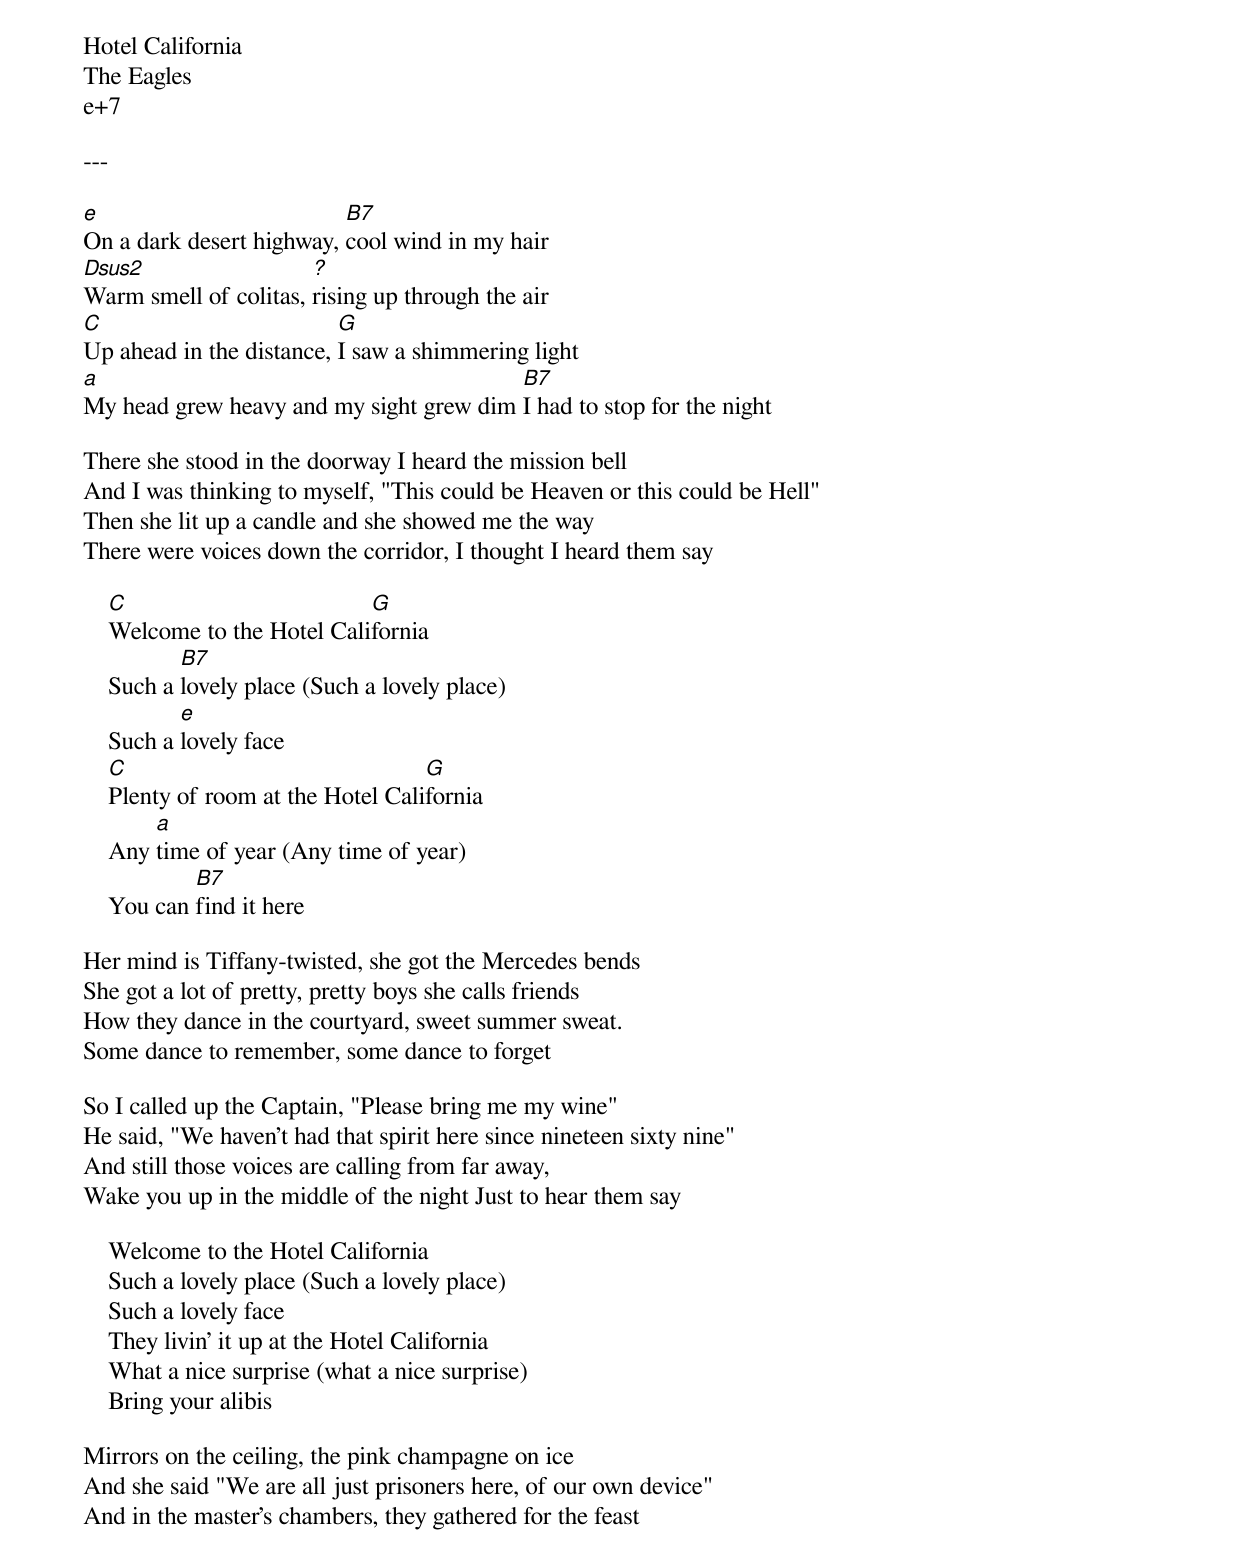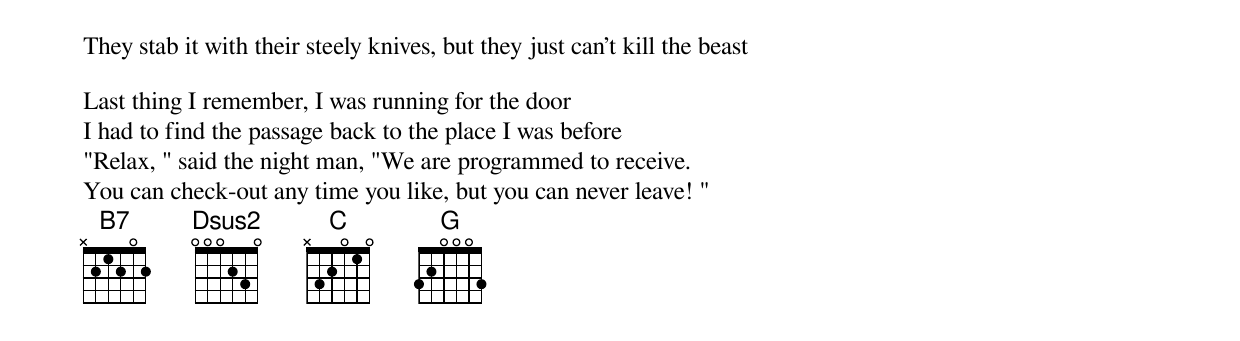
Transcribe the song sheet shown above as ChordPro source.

Hotel California
The Eagles
e+7

---

[e]On a dark desert highway, [B7]cool wind in my hair
[Dsus2]Warm smell of colitas, [?]rising up through the air
[C]Up ahead in the distance, [G]I saw a shimmering light
[a]My head grew heavy and my sight grew dim [B7]I had to stop for the night

There she stood in the doorway I heard the mission bell
And I was thinking to myself, "This could be Heaven or this could be Hell"
Then she lit up a candle and she showed me the way
There were voices down the corridor, I thought I heard them say

    [C]Welcome to the Hotel Cali[G]fornia
    Such a [B7]lovely place (Such a lovely place)
    Such a [e]lovely face
    [C]Plenty of room at the Hotel Cali[G]fornia
    Any [a]time of year (Any time of year)
    You can [B7]find it here

Her mind is Tiffany-twisted, she got the Mercedes bends
She got a lot of pretty, pretty boys she calls friends
How they dance in the courtyard, sweet summer sweat.
Some dance to remember, some dance to forget

So I called up the Captain, "Please bring me my wine"
He said, "We haven't had that spirit here since nineteen sixty nine"
And still those voices are calling from far away,
Wake you up in the middle of the night Just to hear them say

    Welcome to the Hotel California
    Such a lovely place (Such a lovely place)
    Such a lovely face
    They livin' it up at the Hotel California
    What a nice surprise (what a nice surprise)
    Bring your alibis

Mirrors on the ceiling, the pink champagne on ice
And she said "We are all just prisoners here, of our own device"
And in the master's chambers, they gathered for the feast
They stab it with their steely knives, but they just can't kill the beast

Last thing I remember, I was running for the door
I had to find the passage back to the place I was before
"Relax, " said the night man, "We are programmed to receive.
You can check-out any time you like, but you can never leave! "
